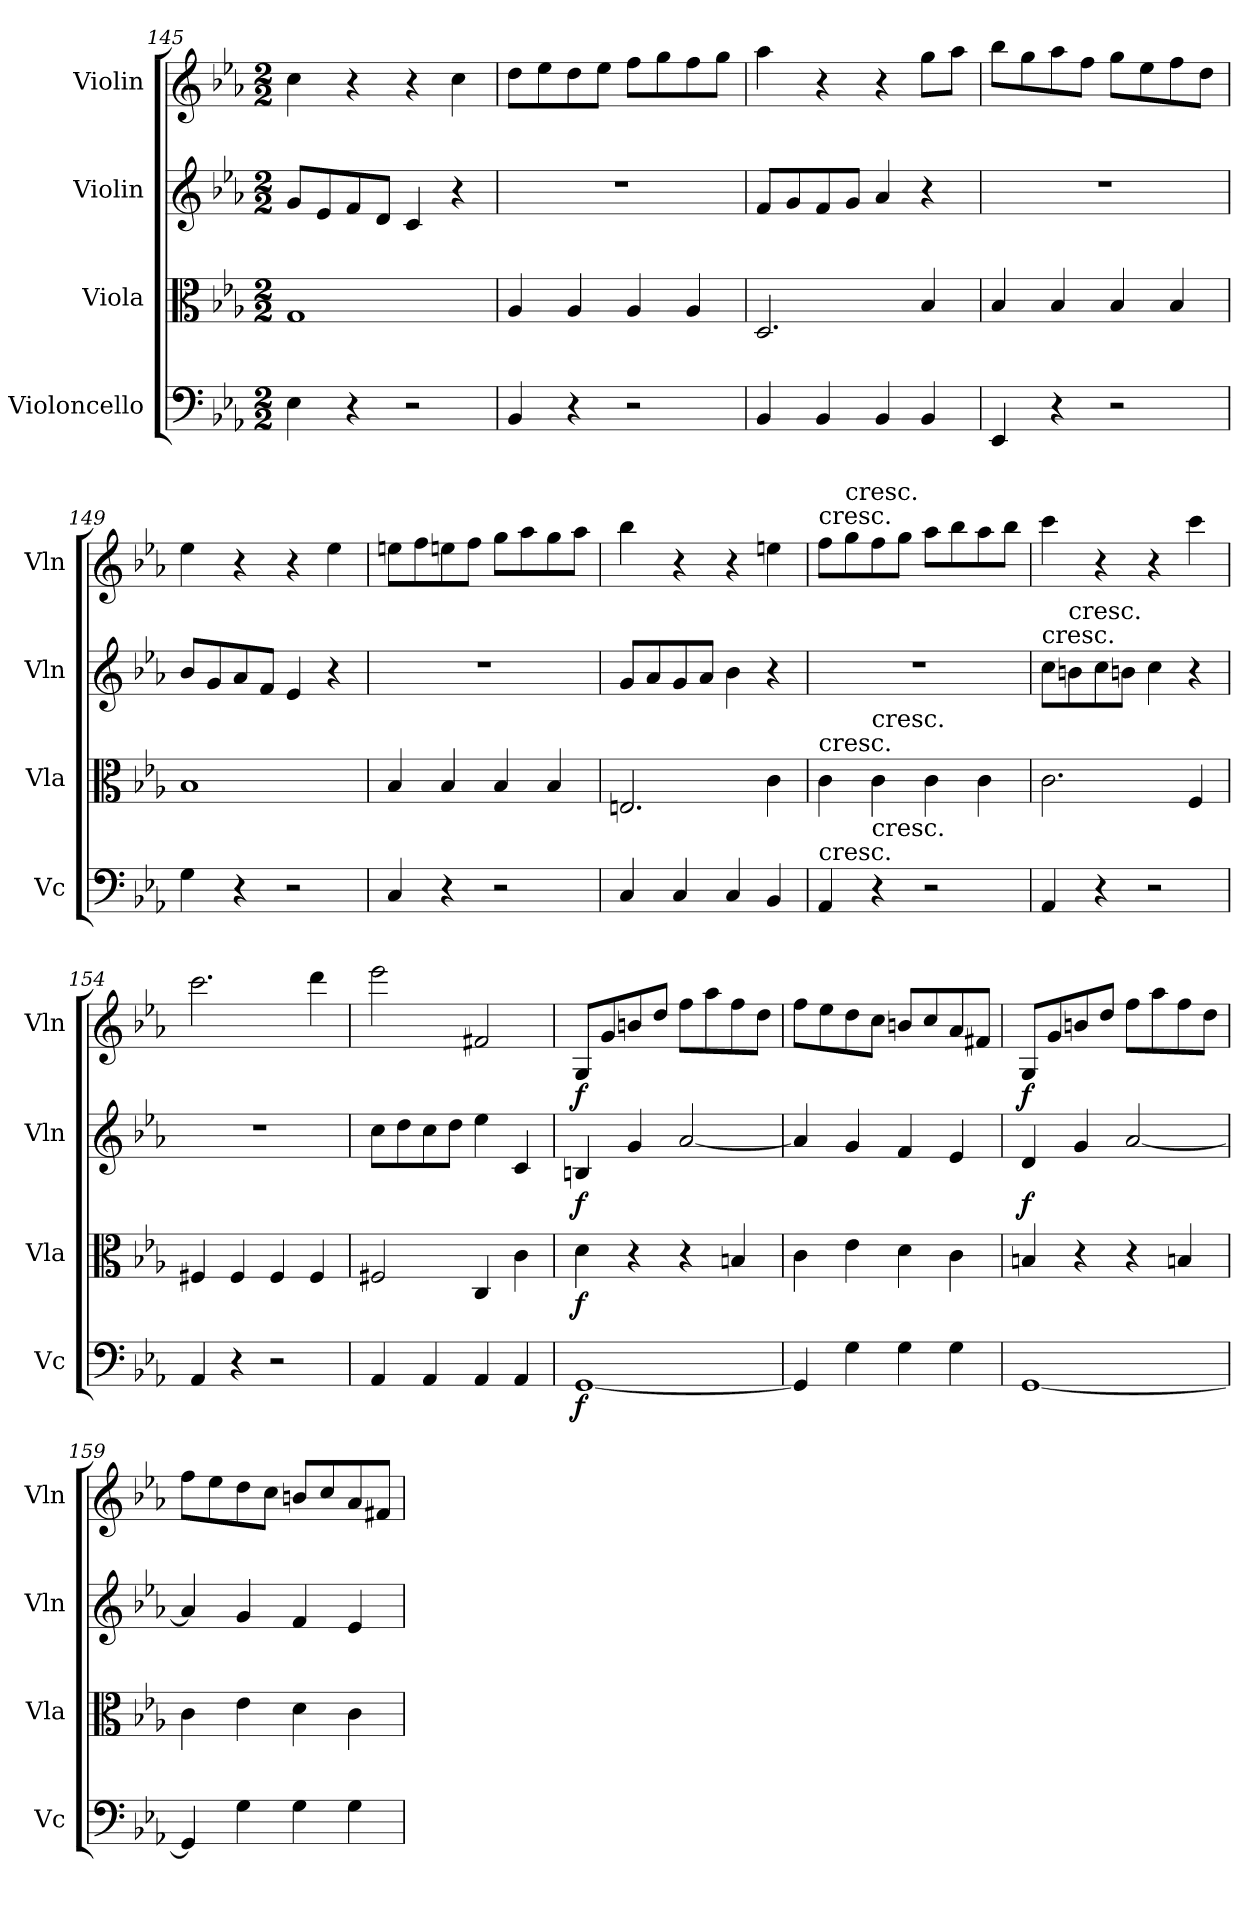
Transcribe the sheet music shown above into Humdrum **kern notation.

**kern	**dynam	**kern	**dynam	**kern	**dynam	**kern	**dynam
*part4	*part4	*part3	*part3	*part2	*part2	*part1	*part1
*staff4	*staff4	*staff3	*staff3	*staff2	*staff2	*staff1	*staff1
*I"Violoncello	*	*I"Viola	*	*I"Violin	*	*I"Violin	*
*I'Vc	*	*I'Vla	*	*I'Vln	*	*I'Vln	*
*clefF4	*	*clefC3	*	*clefG2	*	*clefG2	*
*k[b-e-a-]	*	*k[b-e-a-]	*	*k[b-e-a-]	*	*k[b-e-a-]	*
*M2/2	*	*M2/2	*	*M2/2	*	*M2/2	*
=145	=145	=145	=145	=145	=145	=145	=145
4E-\	.	1G	.	8g/L	.	4cc\	.
.	.	.	.	8e-/	.	.	.
4r	.	.	.	8f/	.	4r	.
.	.	.	.	8d/J	.	.	.
2r	.	.	.	4c/	.	4r	.
.	.	.	.	4r	.	4cc\	.
=146	=146	=146	=146	=146	=146	=146	=146
4BB-/	.	4A-/	.	1r	.	8dd\L	.
.	.	.	.	.	.	8ee-\	.
4r	.	4A-/	.	.	.	8dd\	.
.	.	.	.	.	.	8ee-\J	.
2r	.	4A-/	.	.	.	8ff\L	.
.	.	.	.	.	.	8gg\	.
.	.	4A-/	.	.	.	8ff\	.
.	.	.	.	.	.	8gg\J	.
=147	=147	=147	=147	=147	=147	=147	=147
4BB-/	.	2.D/	.	8f/L	.	4aa-\	.
.	.	.	.	8g/	.	.	.
4BB-/	.	.	.	8f/	.	4r	.
.	.	.	.	8g/J	.	.	.
4BB-/	.	.	.	4a-/	.	4r	.
4BB-/	.	4B-/	.	4r	.	8gg\L	.
.	.	.	.	.	.	8aa-\J	.
=148	=148	=148	=148	=148	=148	=148	=148
4EE-/	.	4B-/	.	1r	.	8bb-\L	.
.	.	.	.	.	.	8gg\	.
4r	.	4B-/	.	.	.	8aa-\	.
.	.	.	.	.	.	8ff\J	.
2r	.	4B-/	.	.	.	8gg\L	.
.	.	.	.	.	.	8ee-\	.
.	.	4B-/	.	.	.	8ff\	.
.	.	.	.	.	.	8dd\J	.
=149	=149	=149	=149	=149	=149	=149	=149
4G\	.	1B-	.	8b-/L	.	4ee-\	.
.	.	.	.	8g/	.	.	.
4r	.	.	.	8a-/	.	4r	.
.	.	.	.	8f/J	.	.	.
2r	.	.	.	4e-/	.	4r	.
.	.	.	.	4r	.	4ee-\	.
=150	=150	=150	=150	=150	=150	=150	=150
4C/	.	4B-/	.	1r	.	8een\L	.
.	.	.	.	.	.	8ff\	.
4r	.	4B-/	.	.	.	8een\	.
.	.	.	.	.	.	8ff\J	.
2r	.	4B-/	.	.	.	8gg\L	.
.	.	.	.	.	.	8aa-\	.
.	.	4B-/	.	.	.	8gg\	.
.	.	.	.	.	.	8aa-\J	.
=151	=151	=151	=151	=151	=151	=151	=151
4C/	.	2.En/	.	8g/L	.	4bb-\	.
.	.	.	.	8a-/	.	.	.
4C/	.	.	.	8g/	.	4r	.
.	.	.	.	8a-/J	.	.	.
4C/	.	.	.	4b-\	.	4r	.
4BB-/	.	4c\	.	4r	.	4een\	.
=152	=152	=152	=152	=152	=152	=152	=152
!	!	!	!	!	!	!LO:TX:t=cresc.	!
!	!	!LO:TX:t=cresc.	!	!	!	!	!
!LO:TX:t=cresc.	!	!	!	!	!	!	!
4AA-/	.	4c\	.	1r	.	8ff\L	.
!	!	!	!	!	!	!LO:TX:t=cresc.	!
.	.	.	.	.	.	8gg\	.
!	!	!LO:TX:t=cresc.	!	!	!	!	!
!LO:TX:t=cresc.	!	!	!	!	!	!	!
4r	.	4c\	.	.	.	8ff\	.
.	.	.	.	.	.	8gg\J	.
2r	.	4c\	.	.	.	8aa-\L	.
.	.	.	.	.	.	8bb-\	.
.	.	4c\	.	.	.	8aa-\	.
.	.	.	.	.	.	8bb-\J	.
=153	=153	=153	=153	=153	=153	=153	=153
!	!	!	!	!LO:TX:t=cresc.	!	!	!
4AA-/	.	2.c\	.	8cc\L	.	4ccc\	.
!	!	!	!	!LO:TX:t=cresc.	!	!	!
.	.	.	.	8bn\	.	.	.
4r	.	.	.	8cc\	.	4r	.
.	.	.	.	8bn\J	.	.	.
2r	.	.	.	4cc\	.	4r	.
.	.	4F/	.	4r	.	4ccc\	.
=154	=154	=154	=154	=154	=154	=154	=154
4AA-/	.	4F#X/	.	1r	.	2.ccc\	.
4r	.	4F#/	.	.	.	.	.
2r	.	4F#/	.	.	.	.	.
.	.	4F#/	.	.	.	4ddd\	.
=155	=155	=155	=155	=155	=155	=155	=155
4AA-/	.	2F#X/	.	8cc\L	.	2eee-\	.
.	.	.	.	8dd\	.	.	.
4AA-/	.	.	.	8cc\	.	.	.
.	.	.	.	8dd\J	.	.	.
4AA-/	.	4C/	.	4ee-\	.	2f#X/	.
4AA-/	.	4c\	.	4c/	.	.	.
=156	=156	=156	=156	=156	=156	=156	=156
[1GG	f	4d\	f	4Bn/	f	8G/L	f
.	.	.	.	.	.	8g/	.
.	.	4r	.	4g/	.	8bn/	.
.	.	.	.	.	.	8dd/J	.
.	.	4r	.	[2a-/	.	8ff\L	.
.	.	.	.	.	.	8aa-\	.
.	.	4Bn/	.	.	.	8ff\	.
.	.	.	.	.	.	8dd\J	.
=157	=157	=157	=157	=157	=157	=157	=157
4GG/]	.	4c\	.	4a-/]	.	8ff\L	.
.	.	.	.	.	.	8ee-\	.
4G\	.	4e-\	.	4g/	.	8dd\	.
.	.	.	.	.	.	8cc\J	.
4G\	.	4d\	.	4f/	.	8bn/L	.
.	.	.	.	.	.	8cc/	.
4G\	.	4c\	.	4e-/	.	8a-/	.
.	.	.	.	.	.	8f#X/J	.
=158	=158	=158	=158	=158	=158	=158	=158
[1GG	.	4Bn/	.	4d/	f	8G/L	f
.	.	.	.	.	.	8g/	.
.	.	4r	.	4g/	.	8bn/	.
.	.	.	.	.	.	8dd/J	.
.	.	4r	.	[2a-/	.	8ff\L	.
.	.	.	.	.	.	8aa-\	.
.	.	4Bn/	.	.	.	8ff\	.
.	.	.	.	.	.	8dd\J	.
=159	=159	=159	=159	=159	=159	=159	=159
4GG/]	.	4c\	.	4a-/]	.	8ff\L	.
.	.	.	.	.	.	8ee-\	.
4G\	.	4e-\	.	4g/	.	8dd\	.
.	.	.	.	.	.	8cc\J	.
4G\	.	4d\	.	4f/	.	8bn/L	.
.	.	.	.	.	.	8cc/	.
4G\	.	4c\	.	4e-/	.	8a-/	.
.	.	.	.	.	.	8f#X/J	.
=	=	=	=	=	=	=	=
*-	*-	*-	*-	*-	*-	*-	*-
